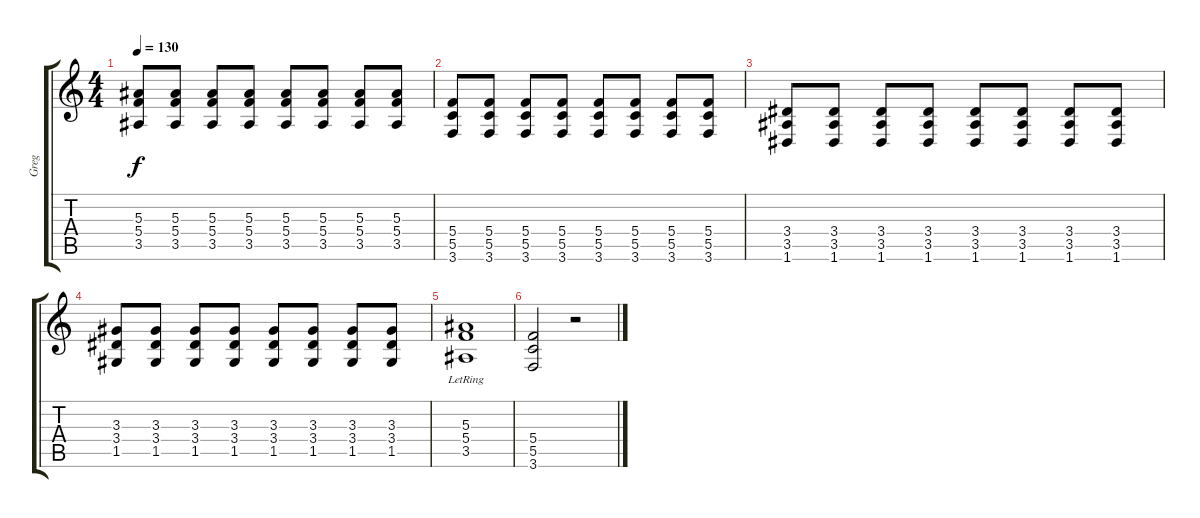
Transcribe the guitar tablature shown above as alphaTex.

\track ("Greg" "Greg") {instrument overdrivenguitar}
\staff {score tabs}
\tuning (D4 A3 F3 C3 G2 D2) {hide}
\ts (4 4)
\tempo 130
\clef g2
\ks c
(5.3 5.4 3.5).8{dy f} (5.3 5.4 3.5).8 (5.3 5.4 3.5).8 (5.3 5.4 3.5).8 (5.3 5.4 3.5).8 (5.3 5.4 3.5).8 (5.3 5.4 3.5).8 (5.3 5.4 3.5).8 |
(5.4 5.5 3.6).8 (5.4 5.5 3.6).8 (5.4 5.5 3.6).8 (5.4 5.5 3.6).8 (5.4 5.5 3.6).8 (5.4 5.5 3.6).8 (5.4 5.5 3.6).8 (5.4 5.5 3.6).8 |
(3.4 3.5 1.6).8 (3.4 3.5 1.6).8 (3.4 3.5 1.6).8 (3.4 3.5 1.6).8 (3.4 3.5 1.6).8 (3.4 3.5 1.6).8 (3.4 3.5 1.6).8 (3.4 3.5 1.6).8 |
(3.3 3.4 1.5).8 (3.3 3.4 1.5).8 (3.3 3.4 1.5).8 (3.3 3.4 1.5).8 (3.3 3.4 1.5).8 (3.3 3.4 1.5).8 (3.3 3.4 1.5).8 (3.3 3.4 1.5).8 |
(5.3 5.4{lr} 3.5).1 |
(5.4 5.5 3.6).2 r.2
